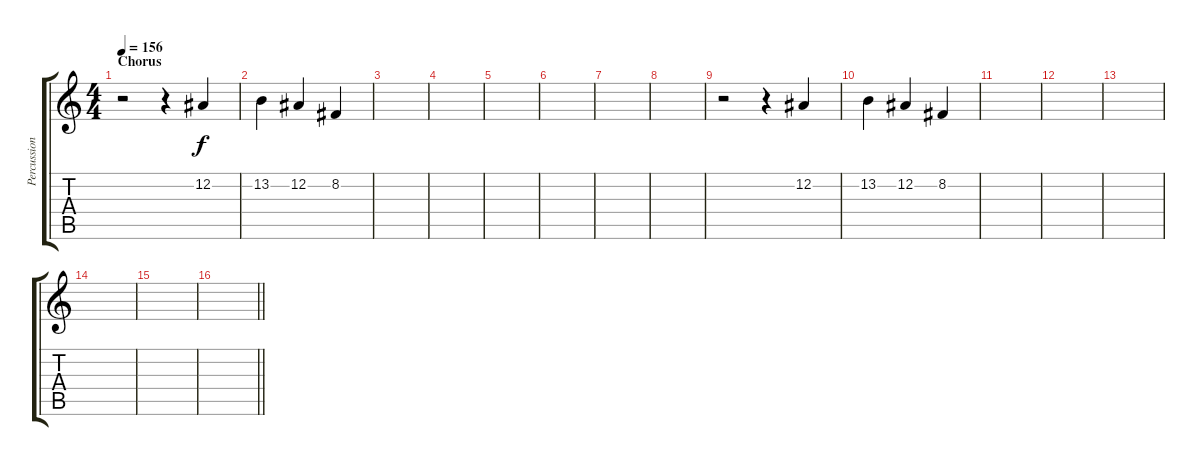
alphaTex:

\track ("Percussion/ Fillers" "Percussion") {instrument taikodrum}
\staff {score tabs}
\tuning (Eb4 Bb3 Gb3 Db3 Ab2 Eb2) {hide}
\ts (4 4)
\section ("" "Chorus")
\tempo 156
\clef g2
\ks c
r.2{dy f volume 8 instrument pad4choir} r.4 12.2.4 |
13.2.4 12.2.4 8.2.4 |
|
|
|
|
|
|
r.2{volume 8} r.4 12.2.4 |
13.2.4 12.2.4 8.2.4 |
|
|
|
|
|
\barLineRight lightlight
